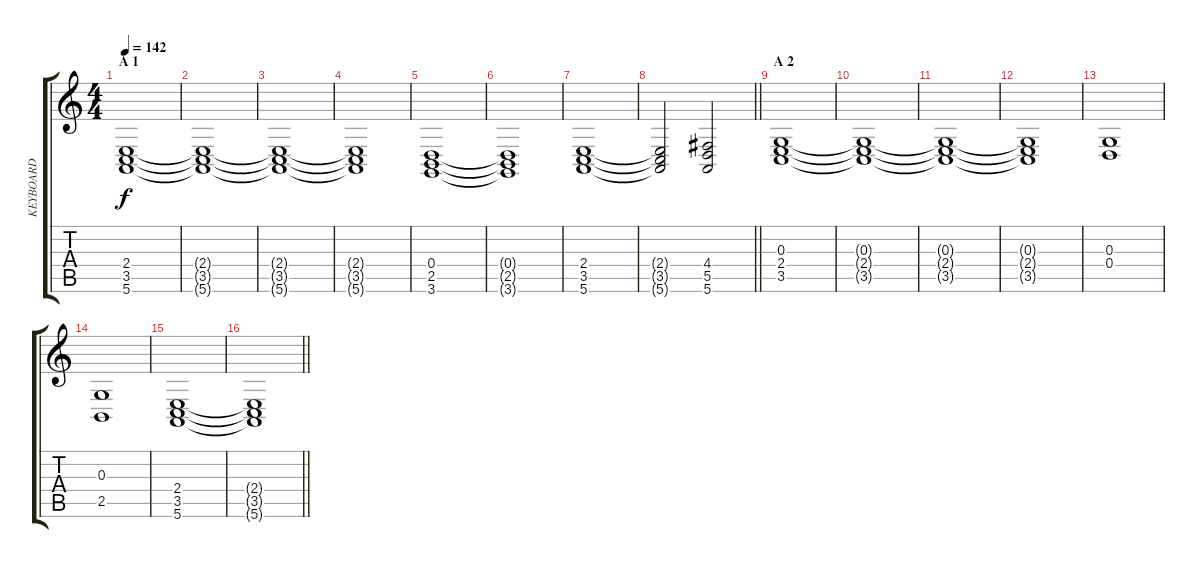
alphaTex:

\track ("KEYBOARD" "KEYBOARD") {instrument stringensemble2}
\staff {score tabs}
\tuning (E4 B3 G3 D3 A2 E2) {hide}
\ts (4 4)
\section ("" "A 1")
\tempo 142
\clef g2
\ks c
(2.4 3.5 5.6).1{dy f volume 6} |
(2.4{t} 3.5{t} 5.6{t}).1 |
(2.4{t} 3.5{t} 5.6{t}).1 |
(2.4{t} 3.5{t} 5.6{t}).1 |
(0.4 2.5 3.6).1 |
(0.4{t} 2.5{t} 3.6{t}).1 |
(2.4 3.5 5.6).1 |
\barLineRight lightlight
(2.4{t} 3.5{t} 5.6{t}).2 (4.4 5.5 5.6).2 |
\section ("" "A 2")
(0.3 2.4 3.5).1 |
(0.3{t} 2.4{t} 3.5{t}).1 |
(0.3{t} 2.4{t} 3.5{t}).1 |
(0.3{t} 2.4{t} 3.5{t}).1 |
(0.3 0.4).1 |
(0.3 2.5).1 |
(2.4 3.5 5.6).1 |
\barLineRight lightlight
(2.4{t} 3.5{t} 5.6{t}).1
